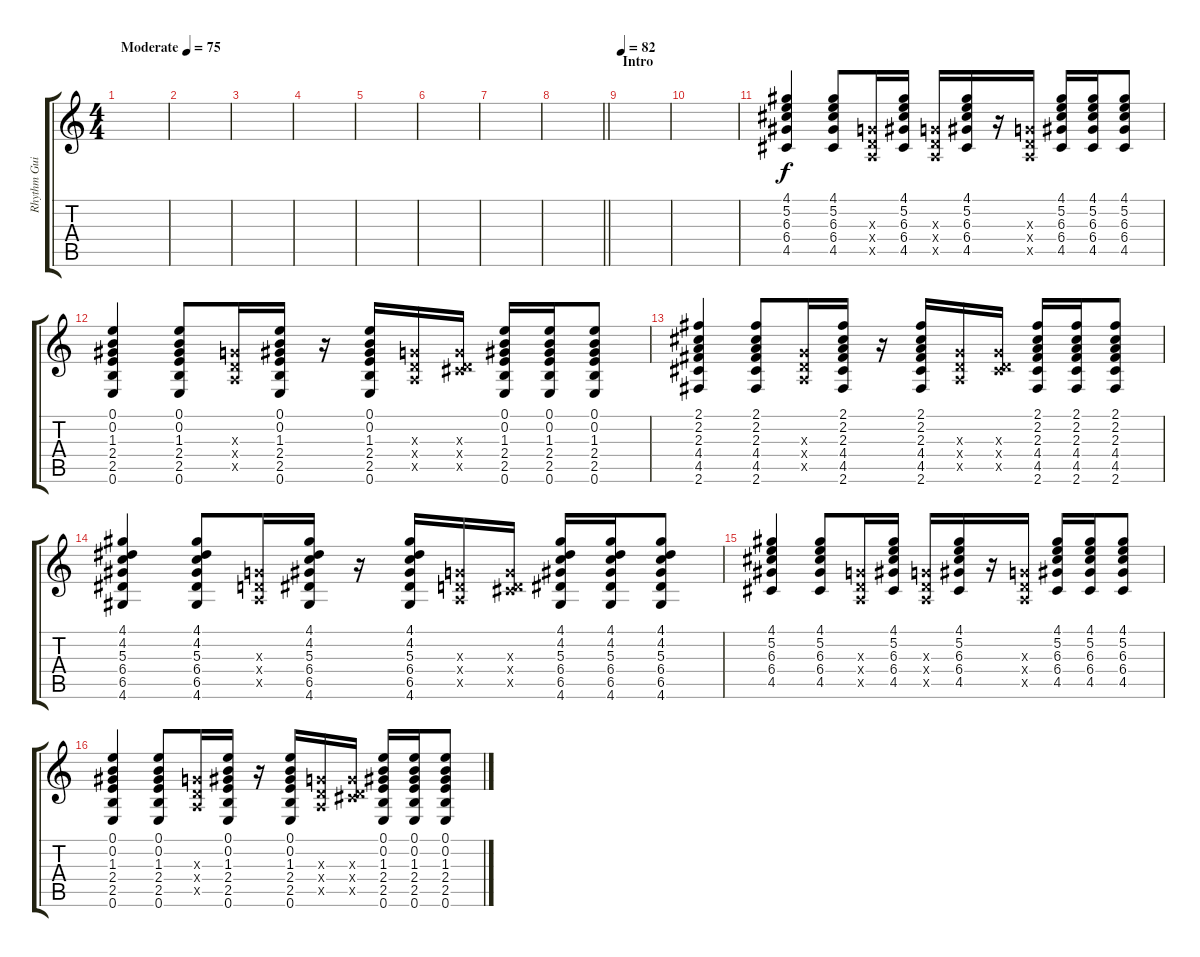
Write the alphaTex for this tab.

\track ("Rhythm Guitar" "Rhythm Gui") {instrument acousticguitarnylon}
\staff {score tabs}
\tuning (E4 B3 G3 D3 A2 E2) {hide}
\ts (4 4)
\tempo (75 "Moderate")
\clef g2
\ks c
|
|
|
|
|
|
|
\barLineRight lightlight
|
\section ("" "Intro")
\tempo 82
|
|
(4.1 5.2 6.3 6.4 4.5).4 (4.1 5.2 6.3 6.4 4.5).8 (0.3{x} 0.4{x} 0.5{x}).16 (4.1 5.2 6.3 6.4 4.5).16 (0.3{x} 0.4{x} 0.5{x}).16 (4.1 5.2 6.3 6.4 4.5).16 r.16 (0.3{x} 0.4{x} 0.5{x}).16 (4.1 5.2 6.3 6.4 4.5).16 (4.1 5.2 6.3 6.4 4.5).16 (4.1 5.2 6.3 6.4 4.5).8 |
(0.1 0.2 1.3 2.4 2.5 0.6).4 (0.1 0.2 1.3 2.4 2.5 0.6).8 (0.3{x} 0.4{x} 0.5{x}).16 (0.1 0.2 1.3 2.4 2.5 0.6).16 r.16 (0.1 0.2 1.3 2.4 2.5 0.6).16 (0.3{x} 0.4{x} 0.5{x}).16 (0.3{x} 0.4{x} 4.5{x}).16 (0.1 0.2 1.3 2.4 2.5 0.6).16 (0.1 0.2 1.3 2.4 2.5 0.6).16 (0.1 0.2 1.3 2.4 2.5 0.6).8 |
(2.1 2.2 2.3 4.4 4.5 2.6).4 (2.1 2.2 2.3 4.4 4.5 2.6).8 (0.3{x} 0.4{x} 0.5{x}).16 (2.1 2.2 2.3 4.4 4.5 2.6).16 r.16 (2.1 2.2 2.3 4.4 4.5 2.6).16 (0.3{x} 0.4{x} 0.5{x}).16 (0.3{x} 0.4{x} 4.5{x}).16 (2.1 2.2 2.3 4.4 4.5 2.6).16 (2.1 2.2 2.3 4.4 4.5 2.6).16 (2.1 2.2 2.3 4.4 4.5 2.6).8 |
(4.1 4.2 5.3 6.4 6.5 4.6).4 (4.1 4.2 5.3 6.4 6.5 4.6).8 (0.3{x} 0.4{x} 0.5{x}).16 (4.1 4.2 5.3 6.4 6.5 4.6).16 r.16 (4.1 4.2 5.3 6.4 6.5 4.6).16 (0.3{x} 0.4{x} 0.5{x}).16 (0.3{x} 0.4{x} 4.5{x}).16 (4.1 4.2 5.3 6.4 6.5 4.6).16 (4.1 4.2 5.3 6.4 6.5 4.6).16 (4.1 4.2 5.3 6.4 6.5 4.6).8 |
(4.1 5.2 6.3 6.4 4.5).4 (4.1 5.2 6.3 6.4 4.5).8 (0.3{x} 0.4{x} 0.5{x}).16 (4.1 5.2 6.3 6.4 4.5).16 (0.3{x} 0.4{x} 0.5{x}).16 (4.1 5.2 6.3 6.4 4.5).16 r.16 (0.3{x} 0.4{x} 0.5{x}).16 (4.1 5.2 6.3 6.4 4.5).16 (4.1 5.2 6.3 6.4 4.5).16 (4.1 5.2 6.3 6.4 4.5).8 |
(0.1 0.2 1.3 2.4 2.5 0.6).4 (0.1 0.2 1.3 2.4 2.5 0.6).8 (0.3{x} 0.4{x} 0.5{x}).16 (0.1 0.2 1.3 2.4 2.5 0.6).16 r.16 (0.1 0.2 1.3 2.4 2.5 0.6).16 (0.3{x} 0.4{x} 0.5{x}).16 (0.3{x} 0.4{x} 4.5{x}).16 (0.1 0.2 1.3 2.4 2.5 0.6).16 (0.1 0.2 1.3 2.4 2.5 0.6).16 (0.1 0.2 1.3 2.4 2.5 0.6).8
